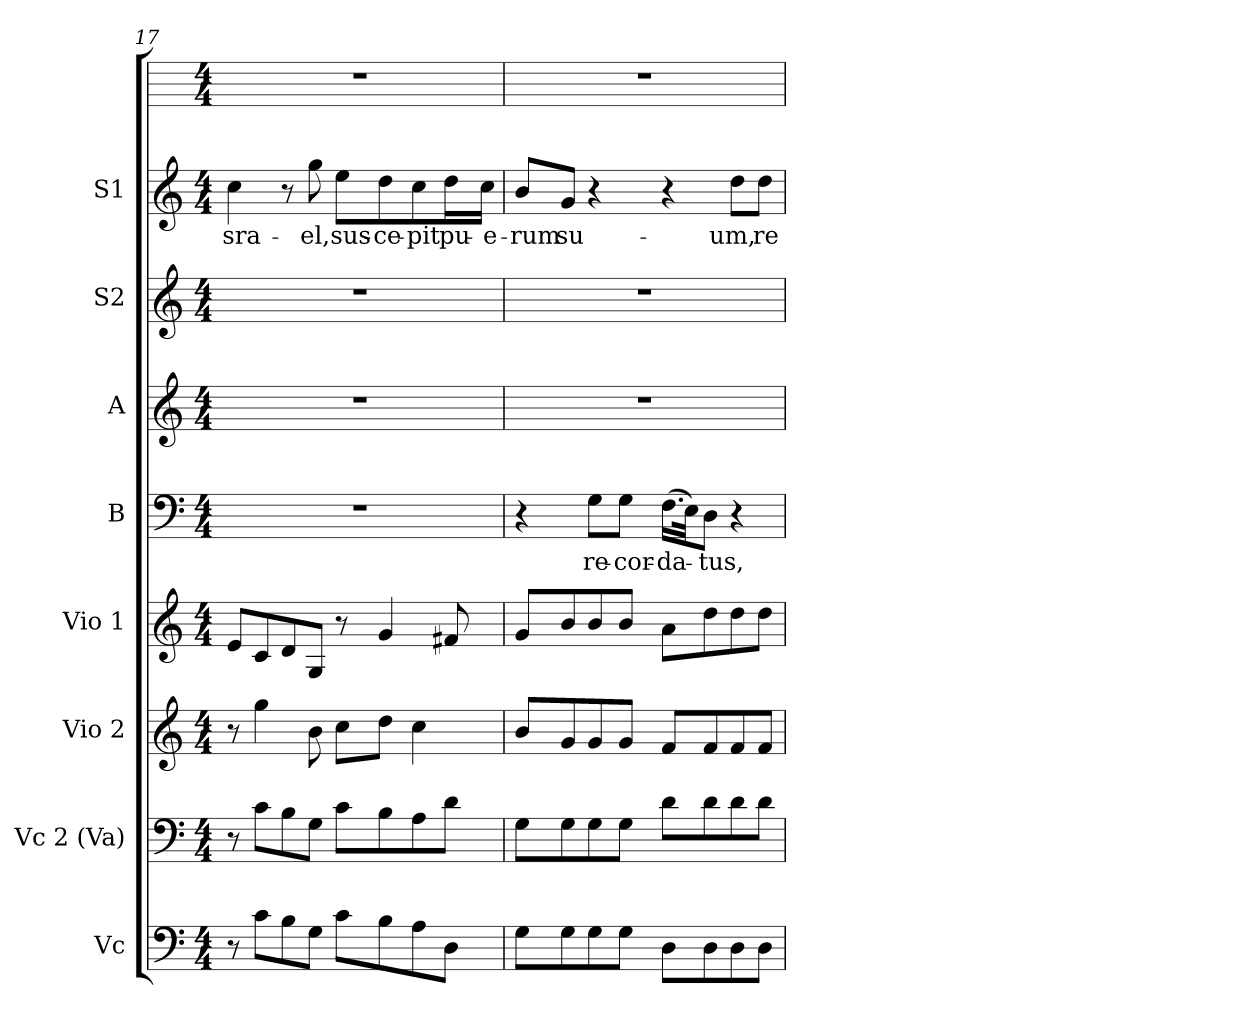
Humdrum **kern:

**kern	**kern	**kern	**kern	**kern	**text	**kern	**kern	**kern	**text	**kern
*part9	*part8	*part7	*part6	*part5	*part5	*part4	*part3	*part2	*part2	*part1
*staff9	*staff8	*staff7	*staff6	*staff5	*staff5	*staff4	*staff3	*staff2	*staff2	*staff1
*I"Vc	*I"Vc 2 (Va)	*I"Vio 2	*I"Vio 1	*I"B	*	*I"A	*I"S2	*I"S1	*	*
*clefF4	*clefF4	*clefG2	*clefG2	*clefF4	*	*clefG2	*clefG2	*clefG2	*	*
*M4/4	*M4/4	*M4/4	*M4/4	*M4/4	*	*M4/4	*M4/4	*M4/4	*	*M4/4
=17	=17	=17	=17	=17	=17	=17	=17	=17	=17	=17
8r	8r	8r	8e/L	1r	.	1r	1r	4cc	-sra-	1r
8c\L	8c\L	4gg	8c/	.	.	.	.	.	.	.
8B\	8B\	.	8d/	.	.	.	.	8r	.	.
8G\J	8G\J	8b	8G/J	.	.	.	.	8gg	-el,	.
8c\L	8c\L	8cc\L	8r	.	.	.	.	8ee\L	sus-	.
8B\	8B\	8dd\J	4g	.	.	.	.	8dd\	-ce-	.
8A\	8A\	4cc	.	.	.	.	.	8cc\	-pit	.
8D\J	8d\J	.	8f#X	.	.	.	.	16dd\	pu-	.
.	.	.	.	.	.	.	.	16cc\J	-e-	.
=18	=18	=18	=18	=18	=18	=18	=18	=18	=18	=18
8G\L	8G\L	8b/L	8g/L	4r	.	1r	1r	8b/L	-rum	1r
8G\	8G\	8g/	8b/	.	.	.	.	8g/J	su-	.
8G\	8G\	8g/	8b/	8G\L	re-	.	.	4r	.	.
8G\J	8G\J	8g/J	8b/J	8G\J	-cor-	.	.	.	.	.
8D\L	8d\L	8f/L	8a\L	(16.F\L	-da-	.	.	4r	.	.
.	.	.	.	32E\)	.	.	.	.	.	.
8D\	8d\	8f/	8dd\	8D\J	-tus,	.	.	.	.	.
8D\	8d\	8f/	8dd\	4r	.	.	.	8dd\L	-um,	.
8D\J	8d\J	8f/J	8dd\J	.	.	.	.	8dd\J	re-	.
=	=	=	=	=	=	=	=	=	=	=
*-	*-	*-	*-	*-	*-	*-	*-	*-	*-	*-
